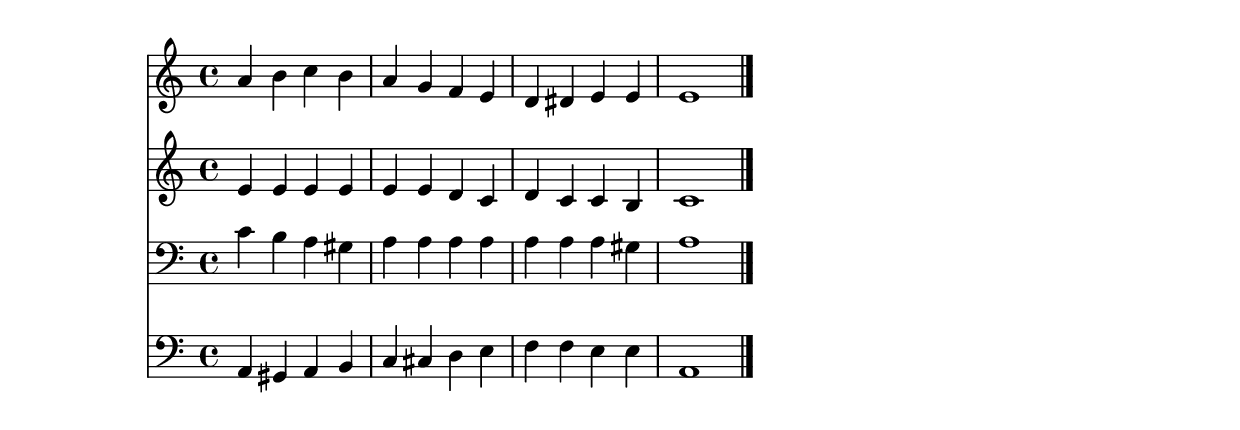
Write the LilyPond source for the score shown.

\header {
  objetivo = "acorde de sexta alema"
}
\score {
  <<
    \new Staff {
      \relative c'' {
        a b c b
        a g f e
        d dis e e
        e1
        \bar "|."
      }
    }
    \new Staff {
      \relative c' {
        e4 e e e
        e e d c
        d4 c c b
        c1
        \bar "|."
      }
    }
    \new Staff {
      \relative c' {
        \clef bass
        c4 b a gis
        a a a a
        a4 a a gis
        a1
        \bar "|."
      }
    }
    \new Staff {
      \relative c {
        \clef bass
        a4 gis a b
        c cis d e
        f f e e
        a,1
        \bar "|."
      }
    }
  >>
  \midi {}
  \layout {}
}